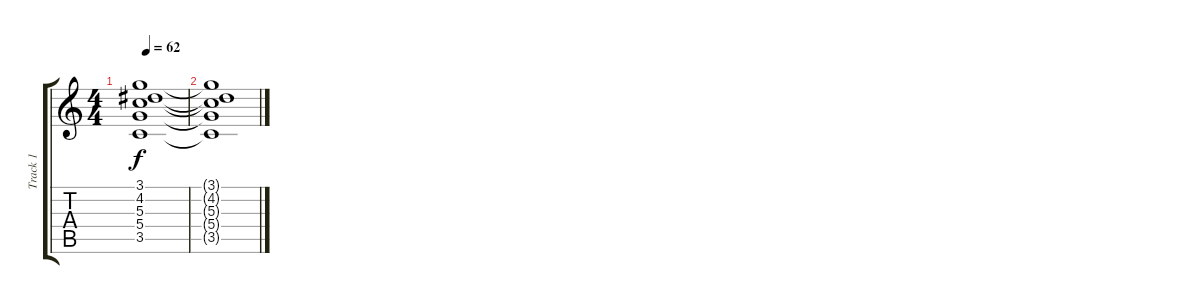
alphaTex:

\track ("Track 1" "Track 1") {instrument overdrivenguitar}
\staff {score tabs}
\tuning (E4 B3 G3 D3 A2 D2) {hide}
\ts (4 4)
\tempo 62
\clef g2
\ks c
(3.1 4.2 5.3 5.4 3.5).1{dy f} |
(3.1{t} 4.2{t} 5.3{t} 5.4{t} 3.5{t}).1{volume 0}
